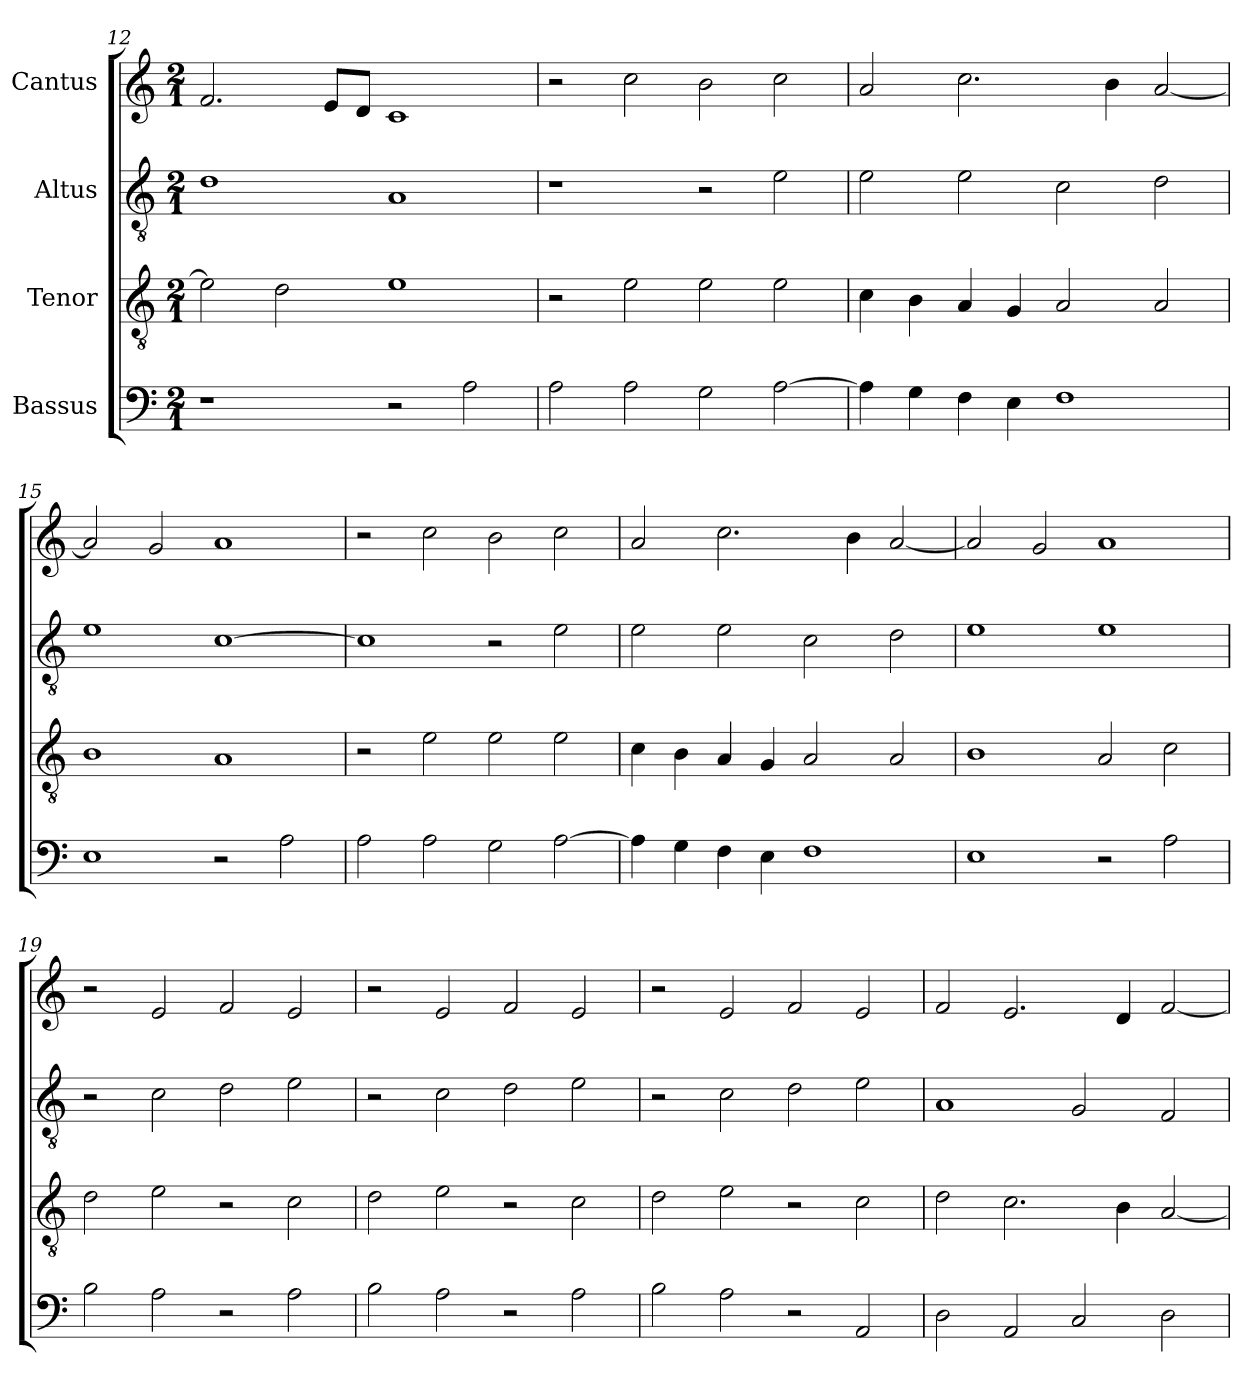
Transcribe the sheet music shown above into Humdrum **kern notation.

**kern	**kern	**kern	**kern
*part4	*part3	*part2	*part1
*staff4	*staff3	*staff2	*staff1
*I"Bassus	*I"Tenor	*I"Altus	*I"Cantus
*clefF4	*clefGv2	*clefGv2	*clefG2
*	*ITrd7c12	*ITrd7c12	*
*k[]	*k[]	*k[]	*k[]
*C:	*C:	*C:	*C:
*M2/1	*M2/1	*M2/1	*M2/1
=12	=12	=12	=12
1r	2Ei\]	1Di	2.fi/
.	2Di\	.	.
.	.	.	8ei/L
.	.	.	8di/J
2r	1Ei	1AAi	1ci
2Ai\	.	.	.
=13	=13	=13	=13
2Ai\	2r	1r	2r
2Ai\	2Ei\	.	2cci\
2Gi\	2Ei\	2r	2bi\
[>2Ai\	2Ei\	2Ei\	2cci\
=14	=14	=14	=14
4Ai\]	4Ci\	2Ei\	2ai/
4Gi\	4BBi\	.	.
4Fi\	4AAi/	2Ei\	2.cci\
4Ei\	4GGi/	.	.
1Fi	2AAi/	2Ci\	.
.	.	.	4bi\
.	2AAi/	2Di\	[<2ai/
=15	=15	=15	=15
1Ei	1BBi	1Ei	2ai/]
.	.	.	2gi/
2r	1AAi	[<1Ci	1ai
2Ai\	.	.	.
!!LO:LB:g=z
=16	=16	=16	=16
2Ai\	2r	1Ci]	2r
2Ai\	2Ei\	.	2cci\
2Gi\	2Ei\	2r	2bi\
[>2Ai\	2Ei\	2Ei\	2cci\
=17	=17	=17	=17
4Ai\]	4Ci\	2Ei\	2ai/
4Gi\	4BBi\	.	.
4Fi\	4AAi/	2Ei\	2.cci\
4Ei\	4GGi/	.	.
1Fi	2AAi/	2Ci\	.
.	.	.	4bi\
.	2AAi/	2Di\	[<2ai/
=18	=18	=18	=18
1Ei	1BBi	1Ei	2ai/]
.	.	.	2gi/
2r	2AAi/	1Ei	1ai
2Ai\	2Ci\	.	.
=19	=19	=19	=19
2Bi\	2Di\	2r	2r
2Ai\	2Ei\	2Ci\	2ei/
2r	2r	2Di\	2fi/
2Ai\	2Ci\	2Ei\	2ei/
=20	=20	=20	=20
2Bi\	2Di\	2r	2r
2Ai\	2Ei\	2Ci\	2ei/
2r	2r	2Di\	2fi/
2Ai\	2Ci\	2Ei\	2ei/
!!LO:LB:g=z
=21	=21	=21	=21
2Bi\	2Di\	2r	2r
2Ai\	2Ei\	2Ci\	2ei/
2r	2r	2Di\	2fi/
2AAi/	2Ci\	2Ei\	2ei/
=22	=22	=22	=22
2Di\	2Di\	1AAi	2fi/
2AAi/	2.Ci\	.	2.ei/
2Ci/	.	2GGi/	.
.	4BBi\	.	4di/
2Di\	[<2AAi/	2FFi/	[<2fi/
=	=	=	=
*-	*-	*-	*-
